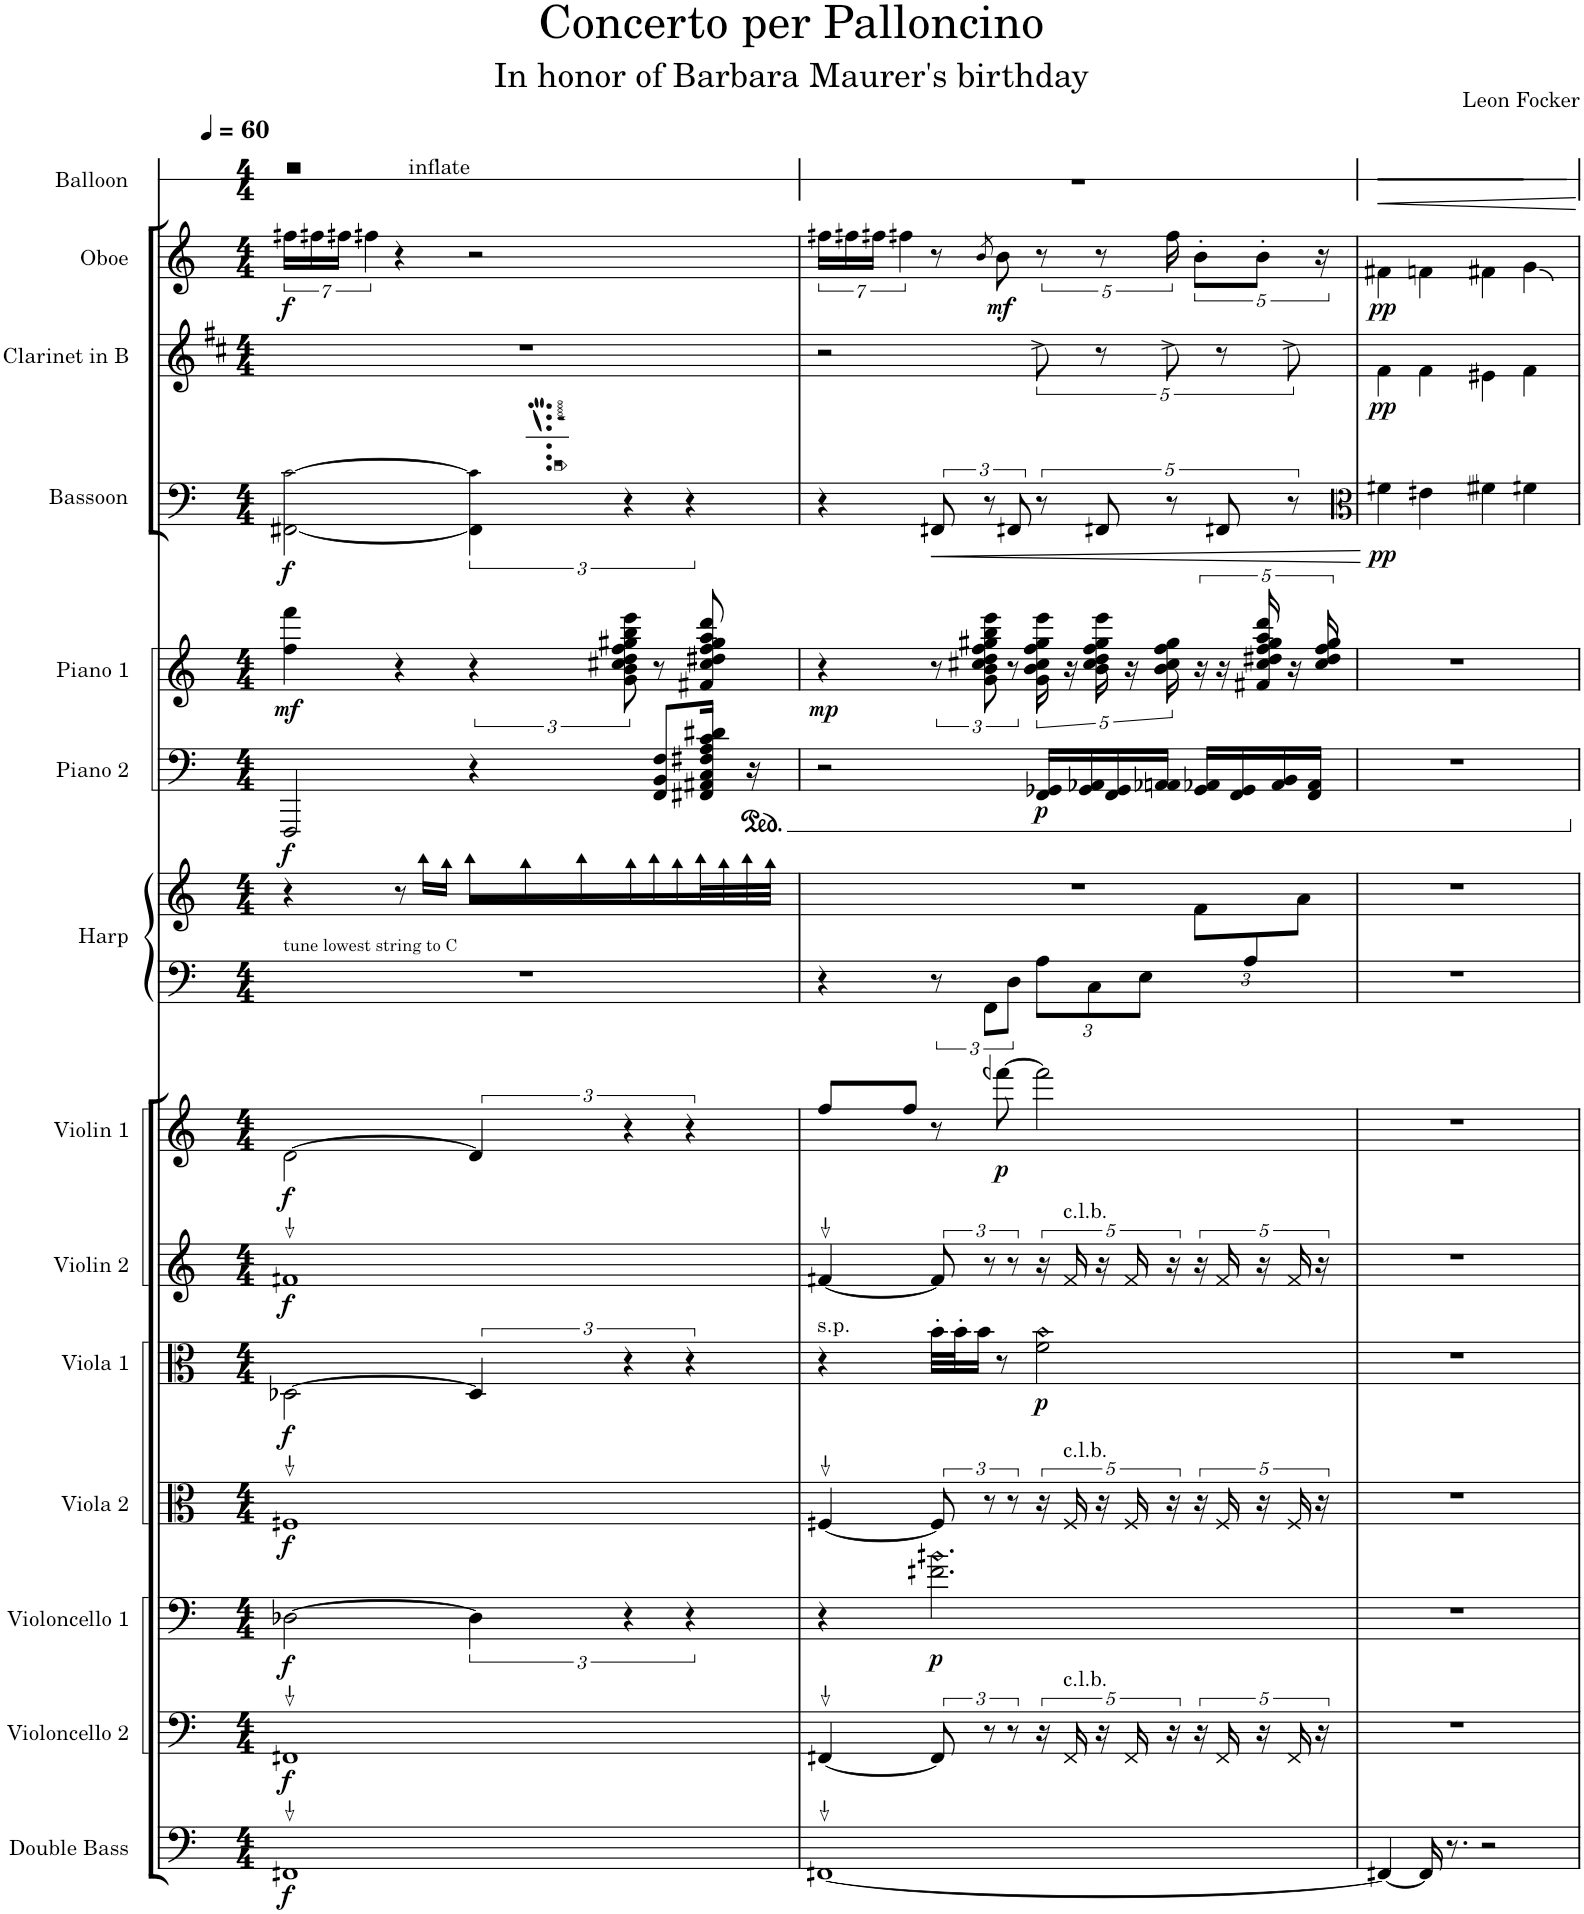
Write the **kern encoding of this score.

**kern	**dynam	**kern	**dynam	**kern	**dynam	**kern	**dynam	**kern	**dynam	**kern	**dynam	**kern	**dynam	**kern	**kern	**kern	**kern	**dynam	**kern	**dynam	**kern	**dynam	**kern	**dynam	**kern	**kern
*part14	*part14	*part13	*part13	*part12	*part12	*part11	*part11	*part10	*part10	*part9	*part9	*part8	*part8	*part7	*part7	*part6	*part6	*part6	*part5	*part5	*part4	*part4	*part3	*part3	*part2	*part1
*staff16	*staff16	*staff15	*staff15	*staff14	*staff14	*staff13	*staff13	*staff12	*staff12	*staff11	*staff11	*staff10	*staff10	*staff9	*staff8	*staff7	*staff6	*staff6/7	*staff5	*staff5	*staff4	*staff4	*staff3	*staff3	*staff2	*staff1
*I"Double Bass	*	*I"Violoncello 2	*	*I"Violoncello 1	*	*I"Viola 2	*	*I"Viola 1	*	*I"Violin 2	*	*I"Violin 1	*	*I"Harp	*	*I"Piano 1	*	*	*I"Bassoon	*	*I"Clarinet in B	*	*I"Oboe	*	*I"Balloon	*I"atmen
*I'Db.	*	*I'Vc. 2	*	*I'Vc. 1	*	*I'Vla. 2	*	*I'Vla. 1	*	*I'Vl. 2	*	*I'Vl. 1	*	*I'Hp.	*	*I'Pno. 1	*	*	*I'Bsn.	*	*	*	*I'Ob.	*	*I'Bln.	*
*	*	*	*	*	*	*	*	*	*	*	*	*	*	*	*	*	*	*	*	*	*	*	*	*	*stria1	*stria1
*clefF4	*	*clefF4	*	*clefF4	*	*clefC3	*	*clefC3	*	*clefG2	*	*clefG2	*	*clefF4	*clefG2	*clefF4	*clefG2	*	*clefF4	*	*clefG2	*	*clefG2	*	*clefG2	*clefG2
*Trd7c12	*	*	*	*	*	*	*	*	*	*	*	*	*	*	*	*	*	*	*	*	*Trd1c2	*	*	*	*Trd-7c-12	*
*k[]	*	*k[]	*	*k[]	*	*k[]	*	*k[]	*	*k[]	*	*k[]	*	*k[]	*k[]	*k[]	*k[]	*	*k[]	*	*k[f#c#]	*	*k[]	*	*k[]	*k[]
*M4/4	*	*M4/4	*	*M4/4	*	*M4/4	*	*M4/4	*	*M4/4	*	*M4/4	*	*M4/4	*M4/4	*M4/4	*M4/4	*	*M4/4	*	*M4/4	*	*M4/4	*	*M4/4	*M4/4
*MM60	*	*MM60	*	*MM60	*	*MM60	*	*MM60	*	*MM60	*	*MM60	*	*MM60	*MM60	*MM60	*MM60	*	*MM60	*	*MM60	*	*MM60	*	*MM60	*MM60
=1	=1	=1	=1	=1	=1	=1	=1	=1	=1	=1	=1	=1	=1	=1	=1	=1	=1	=1	=1	=1	=1	=1	=1	=1	=1	=1
!	!	!	!	!	!	!	!	!	!	!	!	!	!	!	!	!	!	!	!	!	!	!	!	!	!LO:TX:a:t=inflate	!
!	!	!	!	!	!	!	!	!	!	!	!	!	!	!LO:TX:a:t=tune lowest string to C	!	!	!	!	!	!	!	!	!	!	!	!
!	!LO:DY:b	!	!LO:DY:b	!	!LO:DY:b	!	!LO:DY:b	!	!LO:DY:b	!	!LO:DY:b	!	!LO:DY:b	!	!	!	!	!LO:DY:b=2	!	!	!	!	!	!	!	!
!	!	!	!	!	!	!	!	!	!	!	!	!	!	!	!	!	!	!LO:DY:n=1:b	!	!LO:DY:b	!	!	!	!LO:DY:b	!	!
1FFn	f	1FFn	f	[2D-X\	f	1Fn	f	[2D-X\	f	1fn	f	[2d\	f	1r	4r	2FFF/	4ff\ 4fff\	f mf	[2FF#X\ [2c!\	f	1r	.	28ffn\LL	f	1ryy	1r
.	.	.	.	.	.	.	.	.	.	.	.	.	.	.	.	.	.	.	.	.	.	.	28ffn\	.	.	.
.	.	.	.	.	.	.	.	.	.	.	.	.	.	.	.	.	.	.	.	.	.	.	28ffn\JJ	.	.	.
.	.	.	.	.	.	.	.	.	.	.	.	.	.	.	.	.	.	.	.	.	.	.	7ffn\	.	.	.
.	.	.	.	.	.	.	.	.	.	.	.	.	.	.	8r	.	4r	.	.	.	.	.	4r	.	.	.
.	.	.	.	.	.	.	.	.	.	.	.	.	.	.	16bb\LL	.	.	.	.	.	.	.	.	.	.	.
.	.	.	.	.	.	.	.	.	.	.	.	.	.	.	16aa\JJ	.	.	.	.	.	.	.	.	.	.	.
.	.	.	.	6D-\]	.	.	.	6D-/]	.	.	.	6d/]	.	.	16bb\LL	4r	6r	.	6FF#\] 6c!\]	.	.	.	2r	.	.	.
.	.	.	.	.	.	.	.	.	.	.	.	.	.	.	16aa\	.	.	.	.	.	.	.	.	.	.	.
.	.	.	.	.	.	.	.	.	.	.	.	.	.	.	16bb\	.	.	.	.	.	.	.	.	.	.	.
.	.	.	.	6r	.	.	.	6r	.	.	.	6r	.	.	.	.	12g\ 12b\ 12cc#X\ 12dd\ 12ff\ 12gg#X\ 12bb\ 12eee\	.	6r	.	.	.	.	.	.	.
.	.	.	.	.	.	.	.	.	.	.	.	.	.	.	16aa\	.	.	.	.	.	.	.	.	.	.	.
.	.	.	.	.	.	.	.	.	.	.	.	.	.	.	16bb\	8FF/ 8BB/ 8F/L	8r	.	.	.	.	.	.	.	.	.
.	.	.	.	.	.	.	.	.	.	.	.	.	.	.	16aa\	.	.	.	.	.	.	.	.	.	.	.
.	.	.	.	6r	.	.	.	6r	.	.	.	6r	.	.	.	.	.	.	6r	.	.	.	.	.	.	.
.	.	.	.	.	.	.	.	.	.	.	.	.	.	.	32bb\L	16FF#X/ 16AA#X/ 16C/ 16F#X/ 16A/ 16c/ 16d#X/Jk	8f#X/ 8cc#/ 8dd#X/ 8ff/ 8gg#/ 8aa/ 8ddd/	.	.	.	.	.	.	.	.	.
.	.	.	.	.	.	.	.	.	.	.	.	.	.	.	32aa\	.	.	.	.	.	.	.	.	.	.	.
.	.	.	.	.	.	.	.	.	.	.	.	.	.	.	32bb\	16r	.	.	.	.	.	.	.	.	.	.
.	.	.	.	.	.	.	.	.	.	.	.	.	.	.	32aa\JJJ	.	.	.	.	.	.	.	.	.	.	.
=2-	=2-	=2-	=2-	=2-	=2-	=2-	=2-	=2-	=2-	=2-	=2-	=2-	=2-	=2-	=2-	=2-	=2-	=2-	=2-	=2-	=2-	=2-	=2-	=2-	=2-	=2-
*	*	*	*	*	*	*	*	*	*	*	*	*	*	*	*^	*	*	*	*	*	*	*	*	*	*	*
!	!	!	!	!	!	!	!	!LO:TX:a:t=s.p.	!	!	!	!	!	!	!	!	!	!	!	!	!	!	!	!	!	!	!
!	!	!	!	!	!	!	!	!	!	!	!	!	!	!	!	!	!	!	!LO:DY:b	!	!	!	!	!	!	!	!
[1FFn	.	[4FFn/	.	4r	.	[4Fn/	.	4r	.	[4fn/	.	8ff/L	.	4r	1r	2.ryy	2r	4r	mp	4r	.	2r	.	28ffn\LL	.	1r	1r
.	.	.	.	.	.	.	.	.	.	.	.	.	.	.	.	.	.	.	.	.	.	.	.	28ffn\	.	.	.
.	.	.	.	.	.	.	.	.	.	.	.	.	.	.	.	.	.	.	.	.	.	.	.	28ffn\JJ	.	.	.
.	.	.	.	.	.	.	.	.	.	.	.	.	.	.	.	.	.	.	.	.	.	.	.	7ffn\	.	.	.
.	.	.	.	.	.	.	.	.	.	.	.	8ff/J	.	.	.	.	.	.	.	.	.	.	.	.	.	.	.
!	!	!	!	!LO:N:n=2:head=diamond	!LO:DY:b	!	!	!	!	!	!	!	!	!	!	!	!	!	!	!	!LO:HP:b	!	!	!	!	!	!
.	.	12FFn/]	.	2.fn\ 2.bn\	p	12Fn/]	.	32b'\LLL	.	12fn/]	.	8r	.	12r	.	.	.	12r	.	12FFn/	<	.	.	8r	.	.	.
.	.	.	.	.	.	.	.	32b'\J	.	.	.	.	.	.	.	.	.	.	.	.	.	.	.	.	.	.	.
.	.	.	.	.	.	.	.	16b\JJ	.	.	.	.	.	.	.	.	.	.	.	.	.	.	.	.	.	.	.
.	.	12r	.	.	.	12r	.	.	.	12r	.	.	.	12FF\L	.	.	.	12g\ 12b\ 12cc#X\ 12dd\ 12ff\ 12gg#X\ 12bb\ 12eee\	.	12r	.	.	.	.	.	.	.
.	.	.	.	.	.	.	.	.	.	.	.	.	.	.	.	.	.	.	.	.	.	.	.	8qb/	.	.	.
!	!	!	!	!	!	!	!	!	!	!	!	!	!LO:DY:b	!	!	!	!	!	!	!	!	!	!	!	!LO:DY:b	!	!
.	.	.	.	.	.	.	.	8r	.	.	.	[8fffn\	p	.	.	.	.	.	.	.	.	.	.	8b\	mf	.	.
.	.	12r	.	.	.	12r	.	.	.	12r	.	.	.	12D\J	.	.	.	12r	.	12FFn/	.	.	.	.	.	.	.
!	!	!	!	!	!	!	!	!LO:N:n=2:head=diamond	!	!	!	!	!	!	!	!	!	!	!	!	!	!	!	!	!	!	!
*	*	*	*	*	*	*	*	*	*	*	*	*	*	*Xbrackettup	*	*	*	*	*	*	*	*	*	*	*	*	*
!	!	!	!	!	!	!	!	!	!LO:DY:b	!	!	!	!	!	!	!	!	!	!LO:DY:b=2	!	!	!	!	!	!	!	!
.	.	20r	.	.	.	20r	.	2f\ 2b\	p	20r	.	2fff\]	.	12A\L	.	.	16FF/ 16GG-X/LL	20g\ 20b\ 20cc#\ 20ff\ 20gg#\ 20eee\	p	10r	.	10dd\	.	10r	.	.	.
!	!	!	!	!	!	!	!	!	!	!LO:TX:a:t=c.l.b.	!	!	!	!	!	!	!	!	!	!	!	!	!	!	!	!	!
!	!	!	!	!	!	!LO:TX:a:t=c.l.b.	!	!	!	!	!	!	!	!	!	!	!	!	!	!	!	!	!	!	!	!	!
!	!	!LO:TX:a:t=c.l.b.	!	!	!	!	!	!	!	!	!	!	!	!	!	!	!	!	!	!	!	!	!	!	!	!	!
.	.	20FF`/	.	.	.	20F`/	.	.	.	20f`/	.	.	.	.	.	.	.	20r	.	.	.	.	.	.	.	.	.
.	.	.	.	.	.	.	.	.	.	.	.	.	.	.	.	.	16GG-/ 16AA-X/	.	.	.	.	.	.	.	.	.	.
.	.	.	.	.	.	.	.	.	.	.	.	.	.	12C\	.	.	.	.	.	.	.	.	.	.	.	.	.
.	.	20r	.	.	.	20r	.	.	.	20r	.	.	.	.	.	.	.	20b\ 20cc#\ 20dd\ 20ff\ 20gg#\ 20eee\	.	10FFn/	.	10r	.	10r	.	.	.
.	.	.	.	.	.	.	.	.	.	.	.	.	.	.	.	.	16FF/ 16GG-/	.	.	.	.	.	.	.	.	.	.
.	.	20FF`/	.	.	.	20F`/	.	.	.	20f`/	.	.	.	.	.	.	.	20r	.	.	.	.	.	.	.	.	.
.	.	.	.	.	.	.	.	.	.	.	.	.	.	12E\J	.	.	.	.	.	.	.	.	.	.	.	.	.
.	.	.	.	.	.	.	.	.	.	.	.	.	.	.	.	.	16AA-X/ 16AAn/JJ	.	.	.	.	.	.	.	.	.	.
.	.	20r	.	.	.	20r	.	.	.	20r	.	.	.	.	.	.	.	20b\ 20cc#\ 20ff\ 20gg#\	.	10r	.	10dd\	.	20ff\	.	.	.
*	*	*	*	*	*	*	*	*	*	*	*	*	*	*	*	*Xbrackettup	*	*	*	*	*	*	*	*	*	*	*
.	.	20r	.	.	.	20r	.	.	.	20r	.	.	.	12ryy	.	12f\L	16GG-/ 16AA-X/LL	20r	.	.	.	.	.	10b'\L	.	.	.
.	.	20FF`/	.	.	.	20F`/	.	.	.	20f`/	.	.	.	.	.	.	.	20r	.	10FFn/	.	10r	.	.	.	.	.
.	.	.	.	.	.	.	.	.	.	.	.	.	.	.	.	.	16FF/ 16GG-/	.	.	.	.	.	.	.	.	.	.
.	.	.	.	.	.	.	.	.	.	.	.	.	.	12A/	.	12ryy	.	.	.	.	.	.	.	.	.	.	.
.	.	20r	.	.	.	20r	.	.	.	20r	.	.	.	.	.	.	.	20f#X/ 20cc#/ 20dd#X/ 20ff/ 20gg#/ 20aa/ 20ddd/	.	.	.	.	.	10b'\J	.	.	.
.	.	.	.	.	.	.	.	.	.	.	.	.	.	.	.	.	16AA-/ 16BB/	.	.	.	.	.	.	.	.	.	.
.	.	20FF`/	.	.	.	20F`/	.	.	.	20f`/	.	.	.	.	.	.	.	20r	.	10r	.	10dd\	.	.	.	.	.
.	.	.	.	.	.	.	.	.	.	.	.	.	.	12ryy	.	12a\J	.	.	.	.	.	.	.	.	.	.	.
.	.	.	.	.	.	.	.	.	.	.	.	.	.	.	.	.	16FF/ 16AA-/JJ	.	.	.	.	.	.	.	.	.	.
.	.	20r	.	.	.	20r	.	.	.	20r	.	.	.	.	.	.	.	20cc#/ 20dd#/ 20ff/ 20gg#/	.	.	.	.	.	20r	.	.	.
*	*	*	*	*	*	*	*	*	*	*	*	*	*	*	*v	*v	*	*	*	*	*	*	*	*	*	*	*
.	.	.	.	.	.	.	.	.	.	.	.	.	.	.	.	.	.	.	.	[	.	.	.	.	.	.
=3-	=3-	=3-	=3-	=3-	=3-	=3-	=3-	=3-	=3-	=3-	=3-	=3-	=3-	=3-	=3-	=3-	=3-	=3-	=3-	=3-	=3-	=3-	=3-	=3-	=3-	=3-
*	*	*	*	*	*	*	*	*	*	*	*	*	*	*	*	*	*	*	*clefC3	*	*	*	*	*	*	*
!	!	!	!	!	!	!	!	!	!	!	!	!	!	!	!	!	!	!	!	!LO:DY:b	!	!LO:DY:b	!	!LO:DY:b	!	!
4FFn/_	.	1r	.	1r	.	1r	.	1r	.	1r	.	1r	.	1r	1r	1r	1r	.	4fn\	pp	4f#\	pp	4f#X\	pp	2.ff	1r
16FFn/]	.	.	.	.	.	.	.	.	.	.	.	.	.	.	.	.	.	.	4en\	.	4f#\	.	4fn\	.	.	.
8.r	.	.	.	.	.	.	.	.	.	.	.	.	.	.	.	.	.	.	.	.	.	.	.	.	.	.
2r	.	.	.	.	.	.	.	.	.	.	.	.	.	.	.	.	.	.	4fn\	.	4e#X\	.	4f#X\	.	.	.
.	.	.	.	.	.	.	.	.	.	.	.	.	.	.	.	.	.	.	4fn\	.	4f#\	.	4g\	.	4ff	.
.	.	.	.	.	.	.	.	.	.	.	.	.	.	.	.	.	.	.	.	.	.	.	qe	.	.	.
=-	=-	=-	=-	=-	=-	=-	=-	=-	=-	=-	=-	=-	=-	=-	=-	=-	=-	=-	=-	=-	=-	=-	=-	=-	=-	=-
*-	*-	*-	*-	*-	*-	*-	*-	*-	*-	*-	*-	*-	*-	*-	*-	*-	*-	*-	*-	*-	*-	*-	*-	*-	*-	*-
